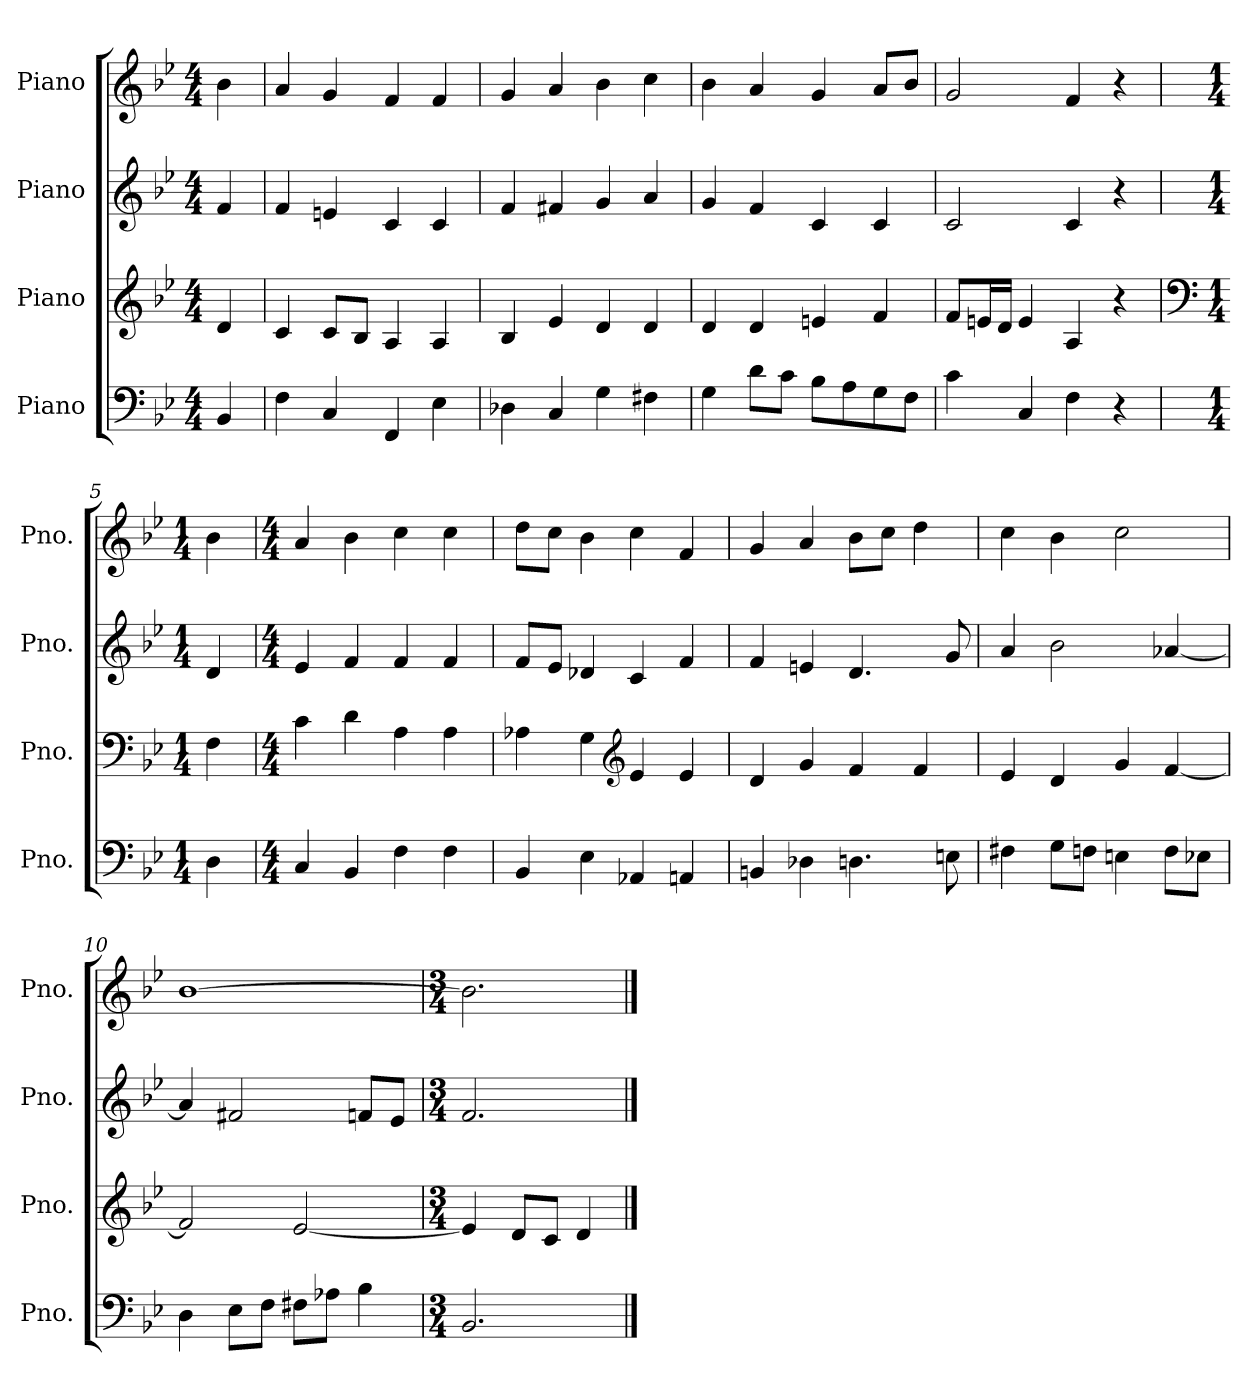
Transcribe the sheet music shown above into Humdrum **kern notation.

**kern	**kern	**kern	**kern
*part4	*part3	*part2	*part1
*staff4	*staff3	*staff2	*staff1
*I"Piano	*I"Piano	*I"Piano	*I"Piano
*I'Pno.	*I'Pno.	*I'Pno.	*I'Pno.
*clefF4	*clefG2	*clefG2	*clefG2
*k[b-e-]	*k[b-e-]	*k[b-e-]	*k[b-e-]
*M4/4	*M4/4	*M4/4	*M4/4
*MM120	*MM120	*MM120	*MM120
=	=	=	=
4BB-/	4d/	4f/	4b-\
=1	=1	=1	=1
4F\	4c/	4f/	4a/
4C/	8c/L	4en/	4g/
.	8B-/J	.	.
4FF/	4A/	4c/	4f/
4E-\	4A/	4c/	4f/
=2	=2	=2	=2
4D-X\	4B-/	4f/	4g/
4C/	4e-/	4f#X/	4a/
4G\	4d/	4g/	4b-\
4F#X\	4d/	4a/	4cc\
=3	=3	=3	=3
4G\	4d/	4g/	4b-\
8d\L	4d/	4f/	4a/
8c\J	.	.	.
8B-\L	4en/	4c/	4g/
8A\	.	.	.
8G\	4f/	4c/	8a/L
8F\J	.	.	8b-/J
=4	=4	=4	=4
4c\	8f/L	2c/	2g/
.	16en/L	.	.
.	16d/JJ	.	.
4C/	4e/	.	.
4F\	4A/	4c/	4f/
4r	4r	4r	4r
=5	=5	=5	=5
*	*clefF4	*	*
*M1/4	*M1/4	*M1/4	*M1/4
4D\	4F\	4d/	4b-\
=6	=6	=6	=6
*M4/4	*M4/4	*M4/4	*M4/4
4C/	4c\	4e-/	4a/
4BB-/	4d\	4f/	4b-\
4F\	4A\	4f/	4cc\
4F\	4A\	4f/	4cc\
!!LO:LB:g=z
=7	=7	=7	=7
4BB-/	4A-X\	8f/L	8dd\L
.	.	8e-/J	8cc\J
4E-\	4G\	4d-X/	4b-\
*	*clefG2	*	*
4AA-X/	4e-/	4c/	4cc\
4AAn/	4e-/	4f/	4f/
=8	=8	=8	=8
4BBn/	4d/	4f/	4g/
4D-X\	4g/	4en/	4a/
4.Dn\	4f/	4.d/	8b-\L
.	.	.	8cc\J
.	4f/	.	4dd\
8En\	.	8g/	.
=9	=9	=9	=9
4F#X\	4e-/	4a/	4cc\
8G\L	4d/	2b-\	4b-\
8Fn\J	.	.	.
4En\	4g/	.	2cc\
8F\L	[4f/	[4a-X/	.
8E-X\J	.	.	.
=10	=10	=10	=10
4D\	2f/]	4a-/]	[1b-
8E-\L	.	2f#X/	.
8F\J	.	.	.
8F#X\L	[2e-/	.	.
8A-X\J	.	.	.
4B-\	.	8fn/L	.
.	.	8e-/J	.
=11	=11	=11	=11
*M3/4	*M3/4	*M3/4	*M3/4
2.BB-/	4e-/]	2.f/	2.b-\]
.	8d/L	.	.
.	8c/J	.	.
.	4d/	.	.
==	==	==	==
*-	*-	*-	*-
